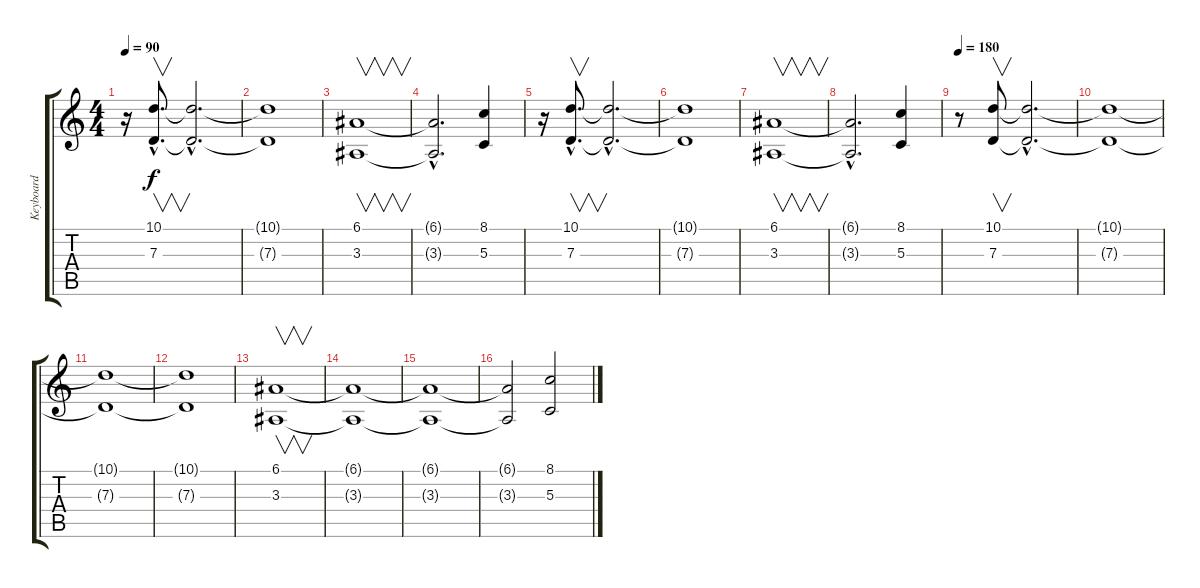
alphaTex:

\track ("Keyboard" "Keyboard") {instrument stringensemble2}
\staff {score tabs}
\tuning (E4 B3 G3 D3 A2 E2) {hide}
\ts (4 4)
\tempo 90
\clef g2
\ks c
r.16{dy f} (10.1{hac} 7.3{hac}).8{v d} (10.1{hac t} 7.3{hac t}).2{d} |
(10.1{t} 7.3{t}).1 |
(6.1 3.3).1{v} |
(6.1{hac t} 3.3{hac t}).2{d} (8.1 5.3).4 |
r.16 (10.1{hac} 7.3{hac}).8{v d} (10.1{hac t} 7.3{hac t}).2{d} |
(10.1{t} 7.3{t}).1 |
(6.1 3.3).1{v} |
(6.1{hac t} 3.3{hac t}).2{d} (8.1 5.3).4 |
\tempo 180
r.8 (10.1 7.3).8{v} (10.1{hac t} 7.3{hac t}).2{d} |
(10.1{t} 7.3{t}).1 |
(10.1{t} 7.3{t}).1 |
(10.1{t} 7.3{t}).1 |
(6.1 3.3).1{v} |
(6.1{t} 3.3{t}).1 |
(6.1{t} 3.3{t}).1 |
(6.1{t} 3.3{t}).2 (8.1 5.3).2
